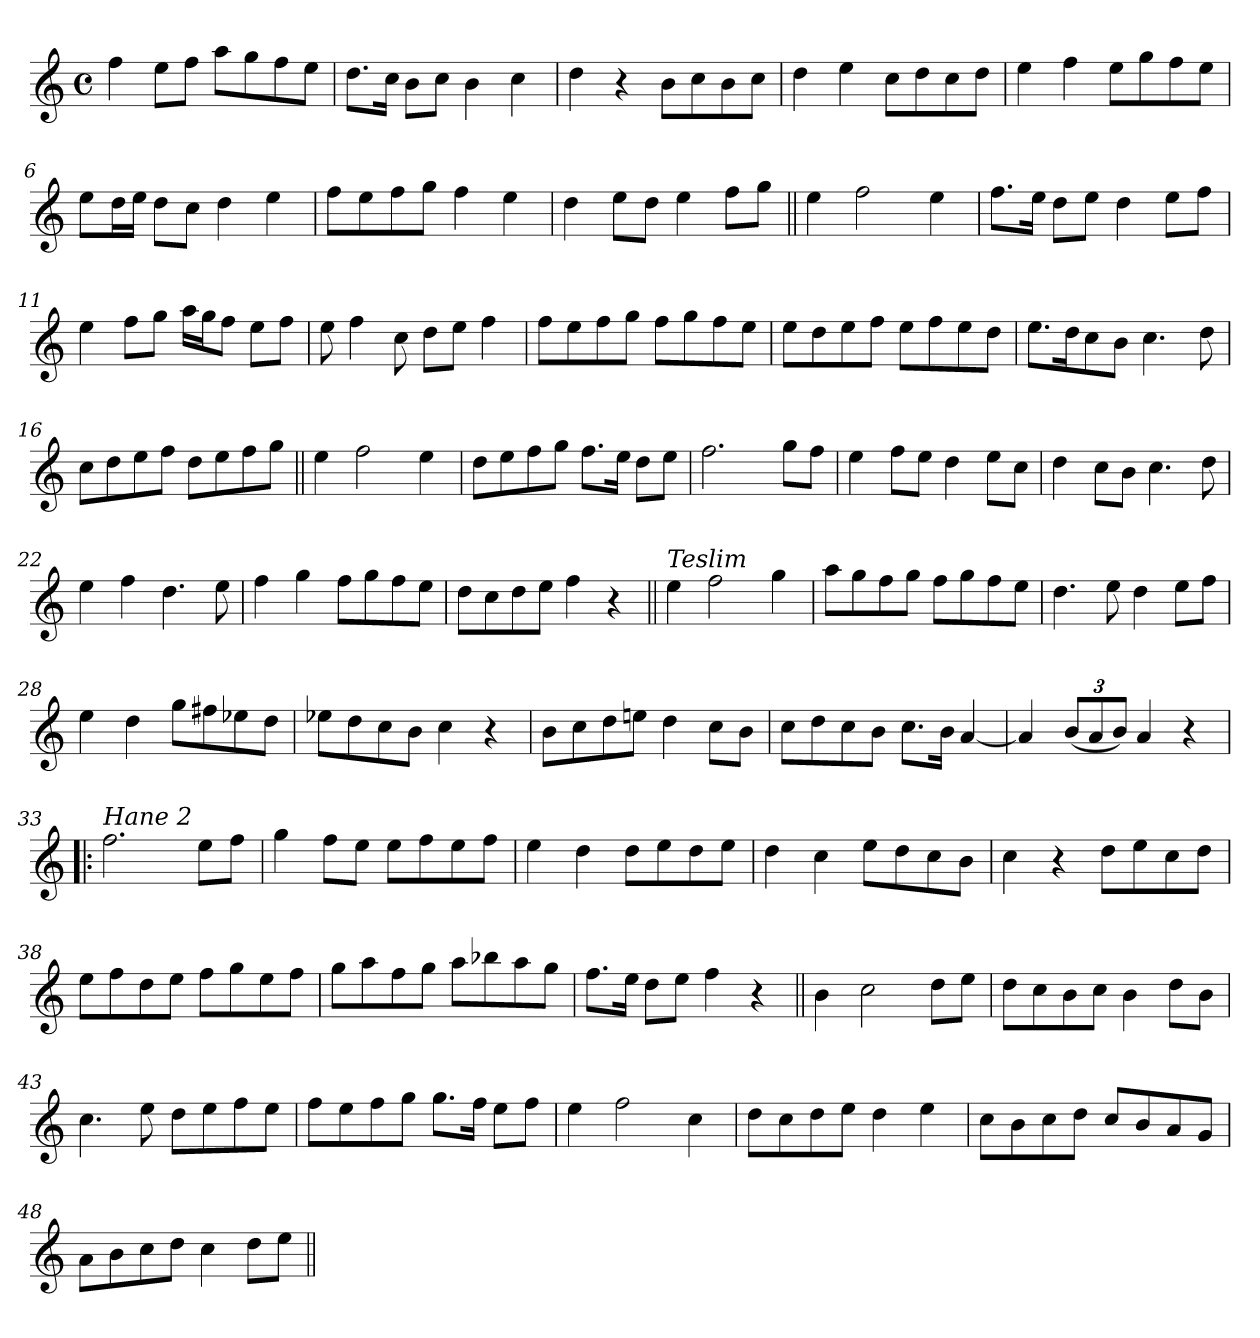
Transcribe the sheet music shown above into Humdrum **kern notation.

**kern
*part1
*staff1
*clefG2
*k[]
*M4/4
*met(c)
=1
4ff\
8ee\L
8ff\J
8aa\L
8gg\
8ff\
8ee\J
=2
8.dd\L
16cc\Jk
8b\L
8cc\J
4b\
4cc\
=3
4dd\
4r
8b\L
8cc\
8b\
8cc\J
=4
4dd\
4ee\
8cc\L
8dd\
8cc\
8dd\J
=5
4ee\
4ff\
8ee\L
8gg\
8ff\
8ee\J
!!LO:LB:g=z
=6
8ee\L
16dd\L
16ee\JJ
8dd\L
8cc\J
4dd\
4ee\
=7
8ff\L
8ee\
8ff\
8gg\J
4ff\
4ee\
=8
4dd\
8ee\L
8dd\J
4ee\
8ff\L
8gg\J
=9||
4ee\
2ff\
4ee\
=10
8.ff\L
16ee\Jk
8dd\L
8ee\J
4dd\
8ee\L
8ff\J
!!LO:LB:g=z
=11
4ee\
8ff\L
8gg\J
16aa\LL
16gg\J
8ff\J
8ee\L
8ff\J
=12
8ee\
4ff\
8cc\
8dd\L
8ee\J
4ff\
=13
8ff\L
8ee\
8ff\
8gg\J
8ff\L
8gg\
8ff\
8ee\J
=14
8ee\L
8dd\
8ee\
8ff\J
8ee\L
8ff\
8ee\
8dd\J
!!LO:LB:g=z
=15
8.ee\L
16dd\K
8cc\
8b\J
4.cc\
8dd\
=16
8cc\L
8dd\
8ee\
8ff\J
8dd\L
8ee\
8ff\
8gg\J
=17||
4ee\
2ff\
4ee\
=18
8dd\L
8ee\
8ff\
8gg\J
8.ff\L
16ee\Jk
8dd\L
8ee\J
=19
2.ff\
8gg\L
8ff\J
!!LO:LB:g=z
=20
4ee\
8ff\L
8ee\J
4dd\
8ee\L
8cc\J
=21
4dd\
8cc\L
8b\J
4.cc\
8dd\
=22
4ee\
4ff\
4.dd\
8ee\
=23
4ff\
4gg\
8ff\L
8gg\
8ff\
8ee\J
=24
8dd\L
8cc\
8dd\
8ee\J
4ff\
4r
!!LO:LB:g=z
=25||
!LO:TX:a:i:t=Teslim
4ee\
2ff\
4gg\
=26
8aa\L
8gg\
8ff\
8gg\J
8ff\L
8gg\
8ff\
8ee\J
=27
4.dd\
8ee\
4dd\
8ee\L
8ff\J
=28
4ee\
4dd\
8gg\L
8ff#X\
8ee-X\
8dd\J
=29
8ee-X\L
8dd\
8cc\
8b\J
4cc\
4r
!!LO:LB:g=z
=30
8b\L
8cc\
8dd\
8een\J
4dd\
8cc\L
8b\J
=31
8cc\L
8dd\
8cc\
8b\J
8.cc\L
16b\Jk
[4a/
=32
4a/]
*Xbrackettup
(<12b/L
12a/
12b/J)
4a/
4r
=33!|:
!LO:TX:a:i:t=Hane 2
2.ff\
8ee\L
8ff\J
=34
4gg\
8ff\L
8ee\J
8ee\L
8ff\
8ee\
8ff\J
!!LO:LB:g=z
=35
4ee\
4dd\
8dd\L
8ee\
8dd\
8ee\J
=36
4dd\
4cc\
8ee\L
8dd\
8cc\
8b\J
=37
4cc\
4r
8dd\L
8ee\
8cc\
8dd\J
=38
8ee\L
8ff\
8dd\
8ee\J
8ff\L
8gg\
8ee\
8ff\J
=39
8gg\L
8aa\
8ff\
8gg\J
8aa\L
8bb-X\
8aa\
8gg\J
!!LO:LB:g=z
=40
8.ff\L
16ee\Jk
8dd\L
8ee\J
4ff\
4r
=41||
4b\
2cc\
8dd\L
8ee\J
=42
8dd\L
8cc\
8b\
8cc\J
4b\
8dd\L
8b\J
=43
4.cc\
8ee\
8dd\L
8ee\
8ff\
8ee\J
=44
8ff\L
8ee\
8ff\
8gg\J
8.gg\L
16ff\Jk
8ee\L
8ff\J
!!LO:PB:g=z
=45
4ee\
2ff\
4cc\
=46
8dd\L
8cc\
8dd\
8ee\J
4dd\
4ee\
=47
8cc\L
8b\
8cc\
8dd\J
8cc/L
8b/
8a/
8g/J
=48
8a\L
8b\
8cc\
8dd\J
4cc\
8dd\L
8ee\J
=||
*-
